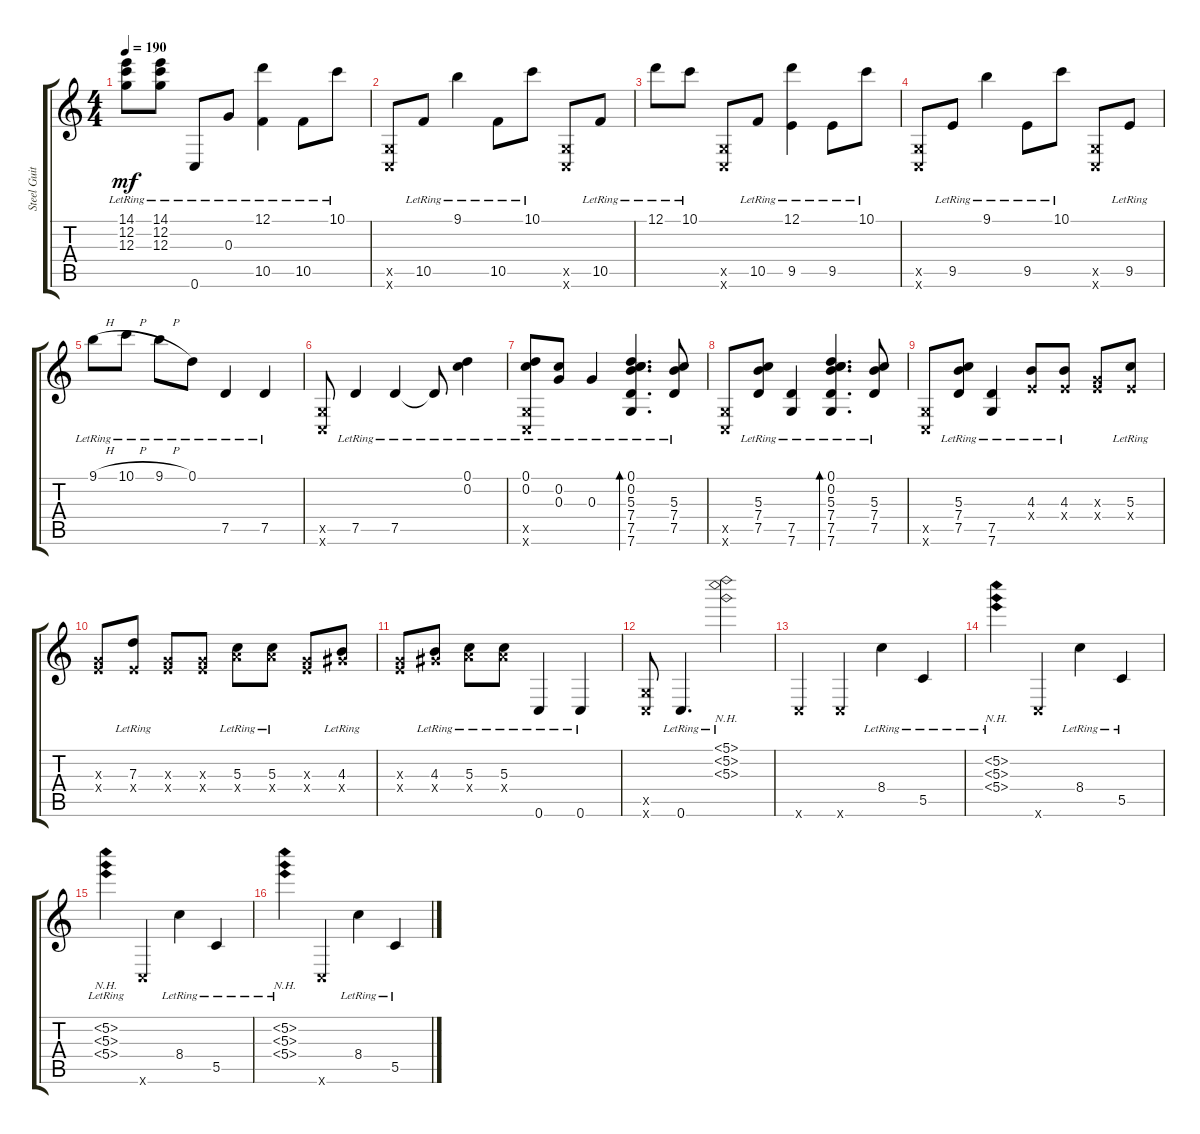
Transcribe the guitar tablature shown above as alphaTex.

\track ("Steel Guitar" "Steel Guit") {instrument acousticguitarsteel}
\staff {score tabs}
\tuning (D4 C4 G3 E3 G2 C2) {hide}
\ts (4 4)
\tempo 190
\clef g2
\ks c
(14.1{lr} 12.2{lr} 12.3{lr}).8{dy mf} (14.1{lr} 12.2{lr} 12.3{lr}).8 0.6{lr}.8 0.3{lr}.8 (12.1{lr} 10.5{lr}).4 10.5{lr}.8 10.1{lr}.8 |
(0.5{x} 0.6{x}).8 10.5{lr}.8 9.1{lr}.4 10.5{lr}.8 10.1{lr}.8 (0.5{x} 0.6{x}).8 10.5{lr}.8 |
12.1{lr}.8 10.1{lr}.8 (0.5{x} 0.6{x}).8 10.5{lr}.8 (12.1{lr} 9.5{lr}).4 9.5{lr}.8 10.1{lr}.8 |
(0.5{x} 0.6{x}).8 9.5{lr}.8 9.1{lr}.4 9.5{lr}.8 10.1{lr}.8 (0.5{x} 0.6{x}).8 9.5{lr}.8 |
9.1{h lr}.8 10.1{h lr}.8 9.1{h lr}.8 0.1{lr}.8 7.5{lr}.4 7.5{lr}.4 |
(0.5{x} 0.6{x}).8 7.5{lr}.4 7.5{lr}.4 7.5{lr t}.8 (0.1{lr} 0.2{lr}).4 |
(0.1{lr} 0.2{lr} 0.5{x} 0.6{x}).8 (0.2{lr} 0.3{lr}).8 0.3{lr}.4 (0.1{lr} 0.2{lr} 5.3{lr} 7.4{lr} 7.5{lr} 7.6{lr}).4{d bd 60} (5.3{lr} 7.4{lr} 7.5{lr}).8 |
(0.5{x} 0.6{x}).8 (5.3{lr} 7.4{lr} 7.5{lr}).8 (7.5{lr} 7.6{lr}).4 (0.1{lr} 0.2{lr} 5.3{lr} 7.4{lr} 7.5{lr} 7.6{lr}).4{d bd 60} (5.3{lr} 7.4{lr} 7.5{lr}).8 |
(0.5{x} 0.6{x}).8 (5.3{lr} 7.4{lr} 7.5{lr}).8 (7.5{lr} 7.6{lr}).4 (4.3{lr} 0.4{x}).8 (4.3{lr} 0.4{x}).8 (0.3{x} 0.4{x}).8 (5.3{lr} 0.4{x}).8 |
(0.3{x} 0.4{x}).8 (7.3{lr} 0.4{x}).8 (0.3{x} 0.4{x}).8 (0.3{x} 0.4{x}).8 (5.3{lr} 5.4{x}).8 (5.3{lr} 5.4{x}).8 (0.3{x} 0.4{x}).8 (4.3{lr} 4.4{x}).8 |
(0.3{x} 0.4{x}).8 (4.3{lr} 4.4{x}).8 (5.3{lr} 5.4{x}).8 (5.3{lr} 5.4{x}).8 0.6{lr}.4 0.6{lr}.4 |
(0.5{x} 0.6{x}).8 0.6{lr}.4{d} (5.1{nh lr} 5.2{nh lr} 5.3{nh lr}).2 |
0.6{x}.4 0.6{x}.4 8.4{lr}.4 5.5{lr}.4 |
(5.2{nh lr} 5.3{nh lr} 5.4{nh lr}).4 0.6{x}.4 8.4{lr}.4 5.5{lr}.4 |
(5.2{nh lr} 5.3{nh lr} 5.4{nh lr}).4 0.6{x}.4 8.4{lr}.4 5.5{lr}.4 |
(5.2{nh lr} 5.3{nh lr} 5.4{nh lr}).4 0.6{x}.4 8.4{lr}.4 5.5{lr}.4
